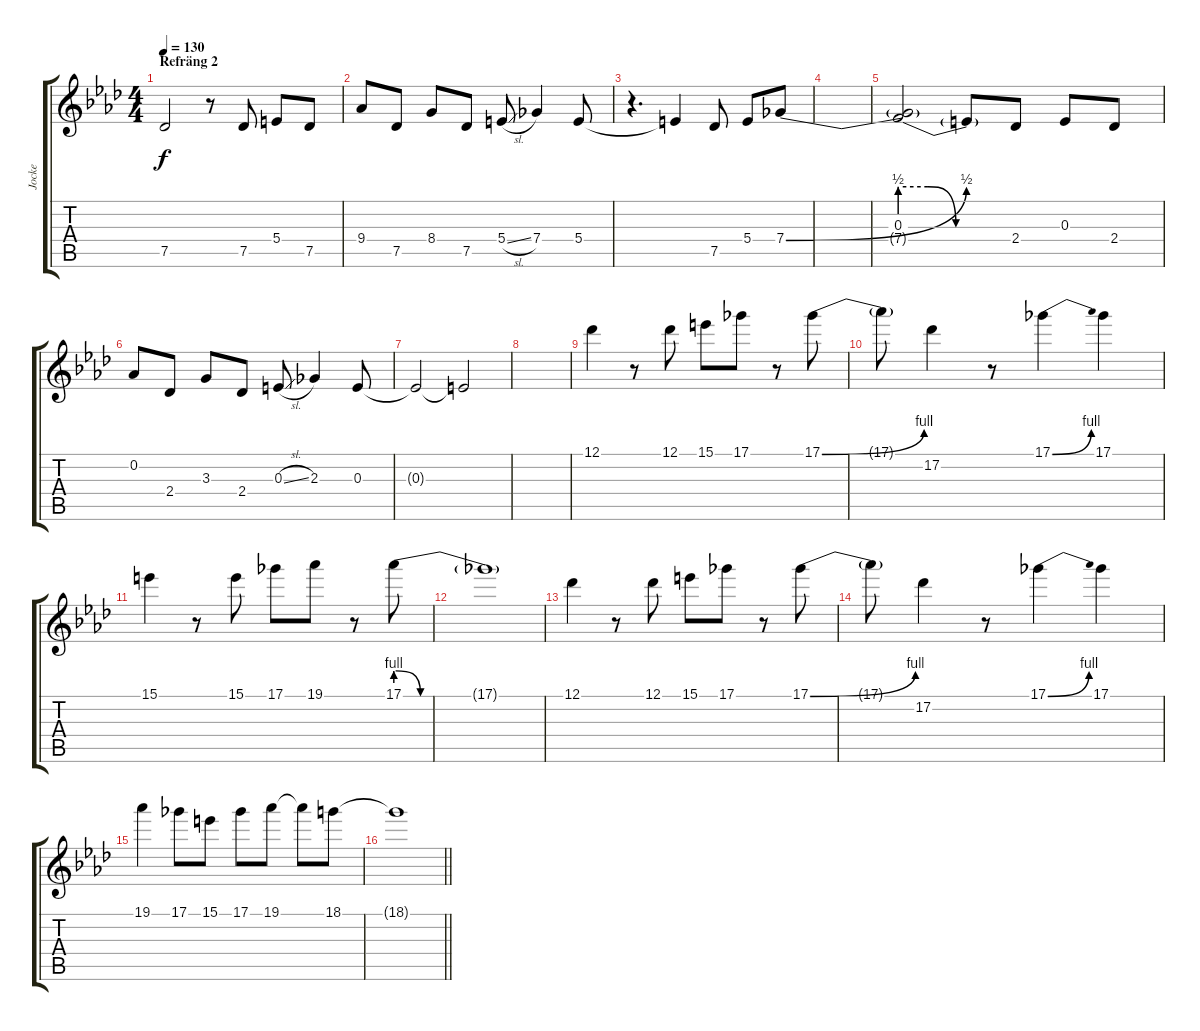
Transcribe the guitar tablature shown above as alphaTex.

\track ("Jocke" "Jocke") {instrument distortionguitar}
\staff {score tabs}
\tuning (Db4 Ab3 E3 B2 Gb2 B1) {hide}
\ts (4 4)
\section ("" "Refräng 2")
\tempo 130
\clef g2
\ks ab
7.5.2{dy f instrument distortionguitar} r.8 7.5.8 5.4.8 7.5.8 |
9.4.8 7.5.8 8.4.8 7.5.8 5.4{sl}.8 7.4.4 5.4.8 |
r.4{d} 5.4{t}.4 7.5.8 5.4.8 7.4{be (bend 0 0 60 2)}.8 |
|
(0.3{be (custom 0 2 15 2 30 0 60 0)} 7.4{t}).2 0.3{t}.8 2.4.8 0.3.8 2.4.8 |
0.2.8 2.4.8 3.3.8 2.4.8 0.3{sl}.8 2.3.4 0.3.8 |
0.3{t}.2 0.3{t}.2 |
|
12.1.4{instrument distortionguitar} r.8 12.1.8 15.1.8 17.1.8 r.8 17.1{be (bend 0 0 60 4)}.8 |
17.1{t}.8 17.2.4 r.8 17.1{be (bend 0 0 60 4)}.4 17.1.4 |
15.1.4 r.8 15.1.8 17.1.8 19.1.8 r.8 17.1{be (custom 0 4 10 0 15 0 30 0 60 0)}.8 |
17.1{t}.1 |
12.1.4{instrument distortionguitar} r.8 12.1.8 15.1.8 17.1.8 r.8 17.1{be (bend 0 0 60 4)}.8 |
17.1{t}.8 17.2.4 r.8 17.1{be (bend 0 0 60 4)}.4 17.1.4 |
19.1.4 17.1.8 15.1.8 17.1.8 19.1.8 19.1{t}.8 18.1.8 |
\barLineRight lightlight
18.1{t}.1
